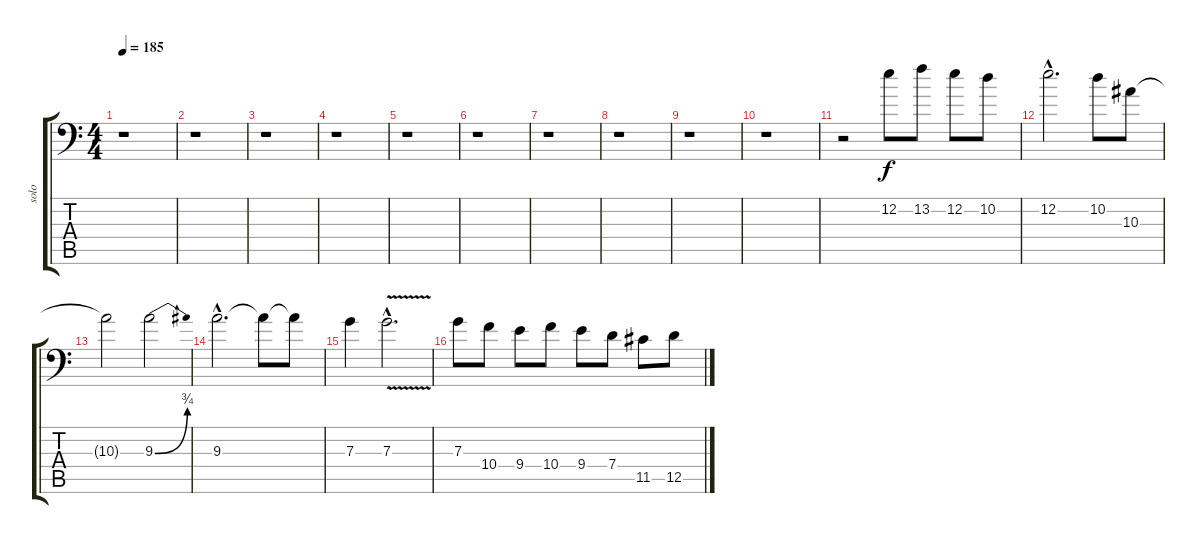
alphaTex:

\track ("solo" "solo") {instrument distortionguitar}
\staff {score tabs}
\tuning (A3 E3 C3 G2 D2 A1) {hide}
\ts (4 4)
\tempo 185
\clef f4
\ks c
r.1{dy f} |
r.1 |
r.1 |
r.1 |
r.1 |
r.1 |
r.1 |
r.1 |
r.1 |
r.1 |
r.2 12.2.8 13.2.8 12.2.8 10.2.8 |
12.2{hac}.2{d} 10.2.8 10.3.8 |
10.3{t}.2 9.3{be (bend 0 0 60 3)}.2 |
9.3{hac}.2{d} 9.3{t}.8 9.3{t}.8 |
7.3.4 7.3{v hac}.2{d} |
7.3.8 10.4.8 9.4.8 10.4.8 9.4.8 7.4.8 11.5.8 12.5.8
